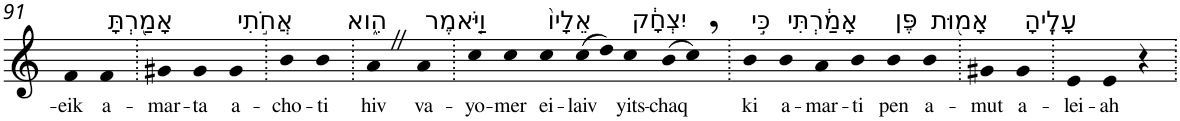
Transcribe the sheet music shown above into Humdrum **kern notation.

**kern	**text
*part1	*part1
*staff1	*staff1
*I"Piano	*
*I'Pno	*
!!LO:PB:g=z
*clefG2	*
*k[]	*
=91	=91
!	!LO:LY:b
4f	-eik
!LO:TX:a:t=אָמַ֖רְתָּ	!
!	!LO:LY:b
4f	a-
=92.	=92.
!	!LO:LY:b
4g#X	-mar-
!	!LO:LY:b
4g#	-ta
!LO:TX:a:t=אֲחֹ֣תִי	!
!	!LO:LY:b
4g#	a-
=93.	=93.
!	!LO:LY:b
4b	-cho-
!	!LO:LY:b
4b	-ti
=94.	=94.
!LO:TX:a:t=הִ֑וא	!
!	!LO:LY:b
4aZ	hiv
!LO:TX:a:t=וַיֹּ֤אמֶר	!
!	!LO:LY:b
4a	va-
=95.	=95.
!	!LO:LY:b
4cc	-yo-
!	!LO:LY:b
4cc	-mer
!LO:TX:a:t=אֵלָיו֙	!
!	!LO:LY:b
4cc	ei-
!	!LO:LY:b
(>8cc	-laiv
8dd)	.
!LO:TX:a:t=יִצְחָ֔ק	!
!	!LO:LY:b
4cc	yits-
!	!LO:LY:b
(>8b	-chaq
8cc,)	.
=96.	=96.
!LO:TX:a:t=כִּ֣י	!
!	!LO:LY:b
4b	ki
!LO:TX:a:t=אָמַ֔רְתִּי	!
!	!LO:LY:b
4b	a-
!	!LO:LY:b
4a	-mar-
!	!LO:LY:b
4b	-ti
!LO:TX:a:t=פֶּן	!
!	!LO:LY:b
4b	pen
!LO:TX:a:t=אָמ֖וּת	!
!	!LO:LY:b
4b	a-
=97.	=97.
!	!LO:LY:b
4g#X	-mut
!LO:TX:a:t=עָלֶֽיהָ	!
!	!LO:LY:b
4g#	a-
=98.	=98.
!	!LO:LY:b
4e	-lei-
!	!LO:LY:b
4e	-ah
4r	.
=.	=.
*-	*-
